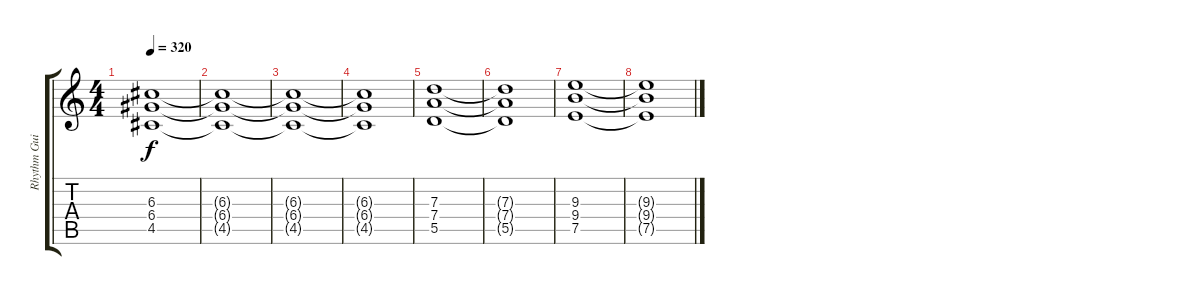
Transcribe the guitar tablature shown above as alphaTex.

\track ("Rhythm Guitar" "Rhythm Gui") {instrument distortionguitar}
\staff {score tabs}
\tuning (E4 B3 G3 D3 A2 E2) {hide}
\ts (4 4)
\tempo 320
\clef g2
\ks c
(6.3 6.4 4.5).1{dy f} |
(6.3{t} 6.4{t} 4.5{t}).1 |
(6.3{t} 6.4{t} 4.5{t}).1 |
(6.3{t} 6.4{t} 4.5{t}).1 |
(7.3 7.4 5.5).1 |
(7.3{t} 7.4{t} 5.5{t}).1 |
(9.3 9.4 7.5).1 |
(9.3{t} 9.4{t} 7.5{t}).1
